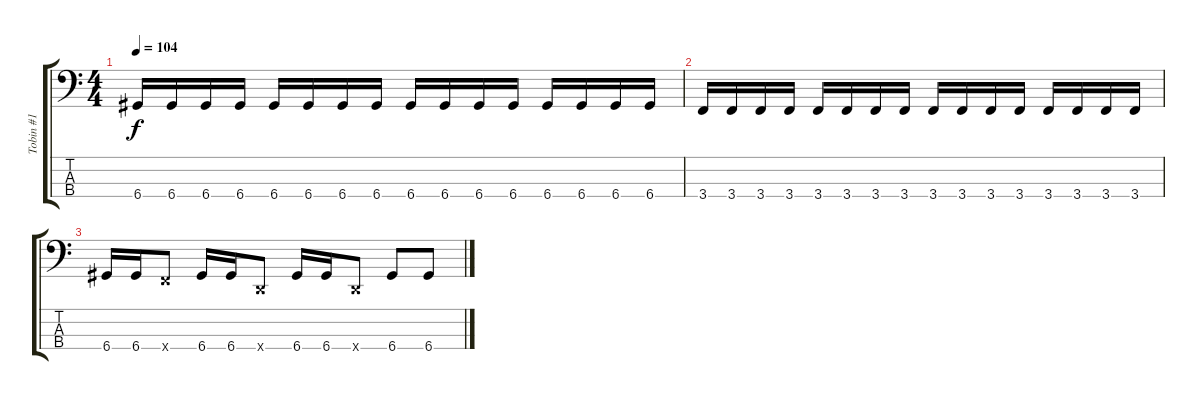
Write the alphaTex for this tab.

\track ("Tobin #1" "Tobin #1") {instrument slapbass2}
\staff {score tabs}
\tuning (G2 D2 A1 D1) {hide}
\ts (4 4)
\tempo 104
\clef f4
\ks c
6.4.16{dy f} 6.4.16 6.4.16 6.4.16 6.4.16 6.4.16 6.4.16 6.4.16 6.4.16 6.4.16 6.4.16 6.4.16 6.4.16 6.4.16 6.4.16 6.4.16 |
3.4.16 3.4.16 3.4.16 3.4.16 3.4.16 3.4.16 3.4.16 3.4.16 3.4.16 3.4.16 3.4.16 3.4.16 3.4.16 3.4.16 3.4.16 3.4.16 |
6.4.16 6.4.16 3.4{x}.8 6.4.16 6.4.16 0.4{x}.8 6.4.16 6.4.16 0.4{x}.8 6.4.8 6.4.8
